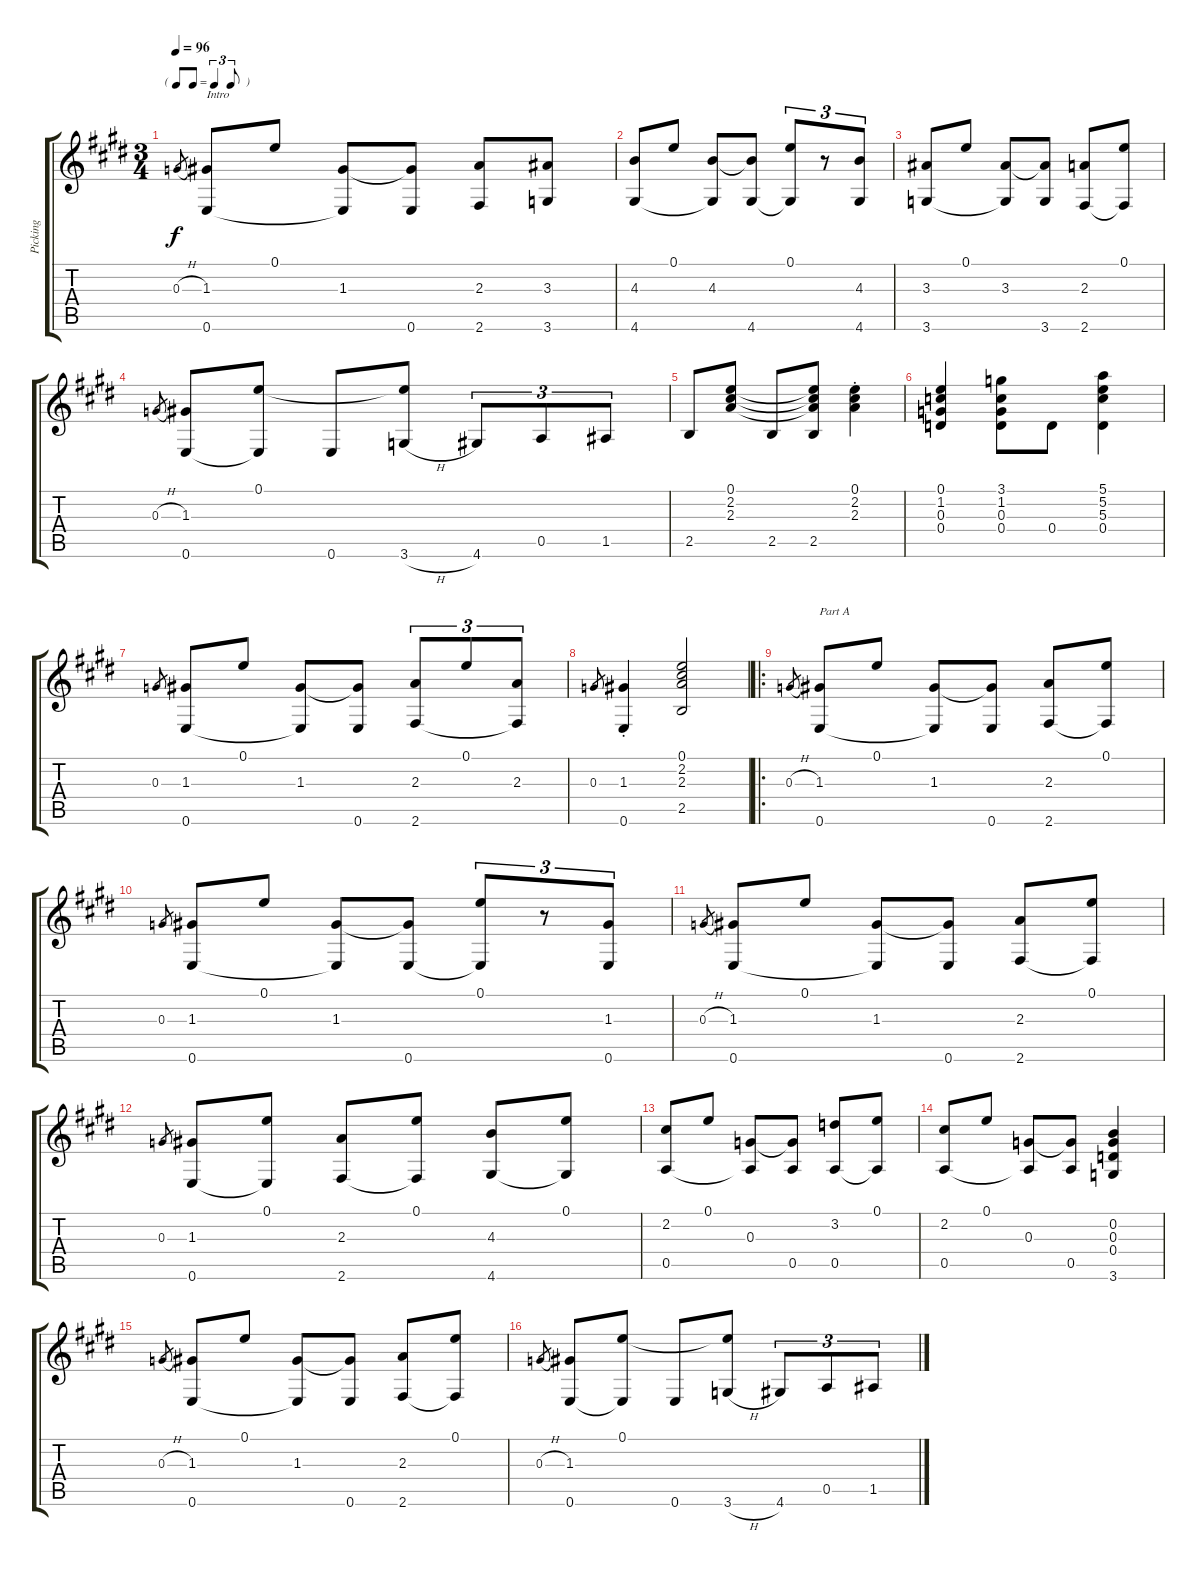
\track ("Picking" "Picking") {instrument acousticguitarnylon}
\staff {score tabs}
\tuning (E4 B3 G3 D3 A2 E2) {hide}
\ts (3 4)
\tf triplet8th
\tempo 96
\clef g2
\ks e
0.3{h}.8{gr dy f instrument acousticguitarnylon} (1.3 0.6).8{txt "Intro"} 0.1.8 (1.3 0.6{t}).8 (1.3{t} 0.6).8 (2.3 2.6).8 (3.3 3.6).8 |
(4.3 4.6).8 0.1.8 (4.3 4.6{t}).8 (4.3{t} 4.6).8 (0.1 4.6{t}).8{tu (3 2)} r.8{tu (3 2)} (4.3 4.6).8{tu (3 2)} |
(3.3 3.6).8 0.1.8 (3.3 3.6{t}).8 (3.3{t} 3.6).8 (2.3 2.6).8 (0.1 2.6{t}).8 |
0.3{h}.8{gr} (1.3 0.6).8 (0.1 0.6{t}).8 0.6.8 (0.1{t} 3.6{h}).8 4.6.8{tu (3 2)} 0.5.8{tu (3 2)} 1.5.8{tu (3 2)} |
2.5.8 (0.1 2.2 2.3).8 2.5.8 (0.1{t} 2.2{t} 2.3{t} 2.5).8 (0.1{st} 2.2 2.3).4 |
(0.1 1.2 0.3 0.4).4 (3.1 1.2 0.3 0.4).8 0.4.8 (5.1 5.2 5.3 0.4).4 |
0.3.8{gr} (1.3 0.6).8 0.1.8 (1.3 0.6{t}).8 (1.3{t} 0.6).8 (2.3 2.6).8{tu (3 2)} 0.1.8{tu (3 2)} (2.3 2.6{t}).8{tu (3 2)} |
0.3.8{gr} (1.3{st} 0.6).4 (0.1 2.2 2.3 2.5).2 |
\ro
0.3{h}.8{gr} (1.3 0.6).8{txt "Part A"} 0.1.8 (1.3 0.6{t}).8 (1.3{t} 0.6).8 (2.3 2.6).8 (0.1 2.6{t}).8 |
0.3.8{gr} (1.3 0.6).8 0.1.8 (1.3 0.6{t}).8 (1.3{t} 0.6).8 (0.1 0.6{t}).8{tu (3 2)} r.8{tu (3 2)} (1.3 0.6).8{tu (3 2)} |
0.3{h}.8{gr} (1.3 0.6).8 0.1.8 (1.3 0.6{t}).8 (1.3{t} 0.6).8 (2.3 2.6).8 (0.1 2.6{t}).8 |
0.3.8{gr} (1.3 0.6).8 (0.1 0.6{t}).8 (2.3 2.6).8 (0.1 2.6{t}).8 (4.3 4.6).8 (0.1 4.6{t}).8 |
(2.2 0.5).8 0.1.8 (0.3 0.5{t}).8 (0.3{t} 0.5).8 (3.2 0.5).8 (0.1 0.5{t}).8 |
(2.2 0.5).8 0.1.8 (0.3 0.5{t}).8 (0.3{t} 0.5).8 (0.2 0.3 0.4 3.6).4 |
0.3{h}.8{gr} (1.3 0.6).8 0.1.8 (1.3 0.6{t}).8 (1.3{t} 0.6).8 (2.3 2.6).8 (0.1 2.6{t}).8 |
0.3{h}.8{gr} (1.3 0.6).8 (0.1 0.6{t}).8 0.6.8 (0.1{t} 3.6{h}).8 4.6.8{tu (3 2)} 0.5.8{tu (3 2)} 1.5.8{tu (3 2)}
